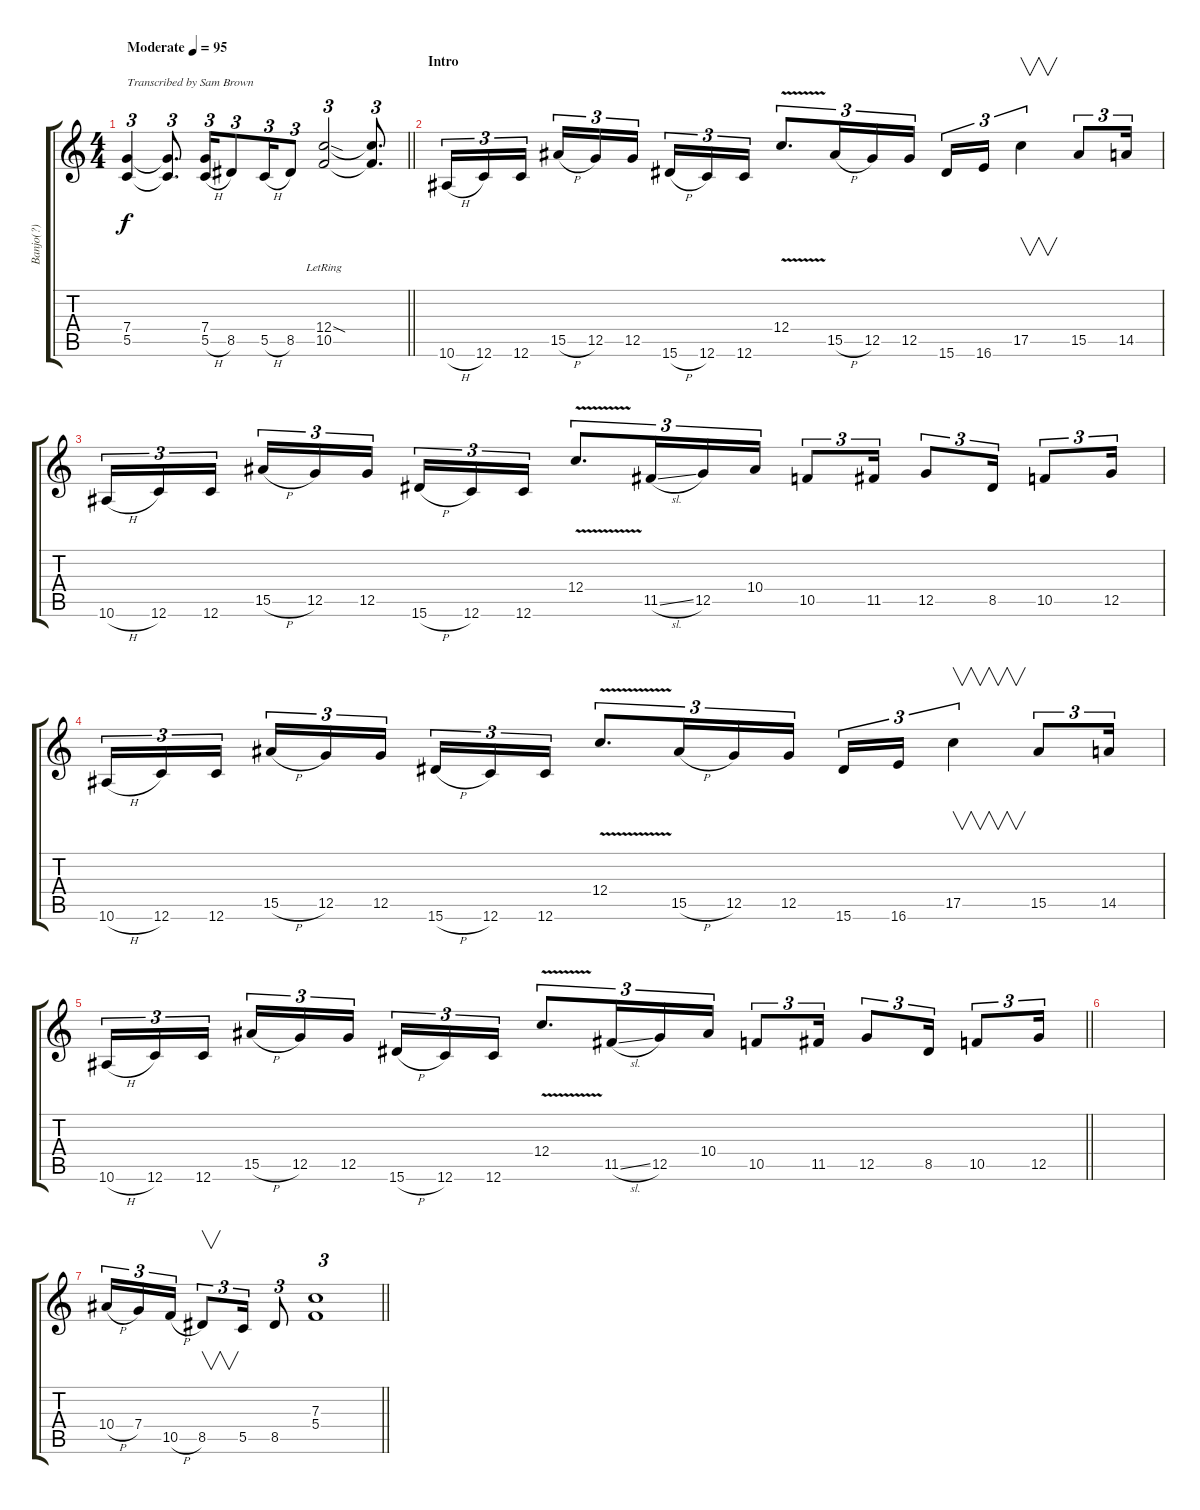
\track ("Banjo(?)" "Banjo(?)") {instrument banjo}
\staff {score tabs}
\tuning (D4 A3 F3 C3 G2 C2) {hide}
\displaytranspose 12
\ts (4 4)
\section ("" "")
\tempo (95 "Moderate")
\clef g2
\barLineRight lightlight
\ks c
(7.4 5.5).4{tu (3 2) txt "Transcribed by Sam Brown" dy f instrument banjo} (7.4{t} 5.5{t}).8{d tu (3 2)} (7.4 5.5{h}).16{tu (3 2)} 8.5.8{tu (3 2)} 5.5{h}.16{tu (3 2)} 8.5.8{tu (3 2)} (12.4{sod lr} 10.5{lr}).2{tu (3 2)} (12.4{t} 10.5{t}).8{d tu (3 2)} |
\section ("" "Intro")
10.6{h}.16{tu (3 2)} 12.6.16{tu (3 2)} 12.6.16{tu (3 2) beam splitsecondary} 15.5{h}.16{tu (3 2)} 12.5.16{tu (3 2)} 12.5.16{tu (3 2)} 15.6{h}.16{tu (3 2)} 12.6.16{tu (3 2)} 12.6.16{tu (3 2)} 12.4{v}.8{d tu (3 2)} 15.5{h}.16{tu (3 2)} 12.5.16{tu (3 2)} 12.5.16{tu (3 2) beam splitsecondary} 15.6.16{tu (3 2)} 16.6.16{tu (3 2)} 17.5.4{v tu (3 2)} 15.5.8{tu (3 2)} 14.5.16{tu (3 2)} |
10.6{h}.16{tu (3 2)} 12.6.16{tu (3 2)} 12.6.16{tu (3 2) beam splitsecondary} 15.5{h}.16{tu (3 2)} 12.5.16{tu (3 2)} 12.5.16{tu (3 2)} 15.6{h}.16{tu (3 2)} 12.6.16{tu (3 2)} 12.6.16{tu (3 2)} 12.4{v}.8{d tu (3 2)} 11.5{sl}.16{tu (3 2)} 12.5.16{tu (3 2)} 10.4.16{tu (3 2)} 10.5.8{tu (3 2)} 11.5.16{tu (3 2)} 12.5.8{tu (3 2)} 8.5.16{tu (3 2)} 10.5.8{tu (3 2)} 12.5.16{tu (3 2)} |
10.6{h}.16{tu (3 2)} 12.6.16{tu (3 2)} 12.6.16{tu (3 2) beam splitsecondary} 15.5{h}.16{tu (3 2)} 12.5.16{tu (3 2)} 12.5.16{tu (3 2)} 15.6{h}.16{tu (3 2)} 12.6.16{tu (3 2)} 12.6.16{tu (3 2)} 12.4{v}.8{d tu (3 2)} 15.5{h}.16{tu (3 2)} 12.5.16{tu (3 2)} 12.5.16{tu (3 2) beam splitsecondary} 15.6.16{tu (3 2)} 16.6.16{tu (3 2)} 17.5.4{v tu (3 2)} 15.5.8{tu (3 2)} 14.5.16{tu (3 2)} |
\barLineRight lightlight
10.6{h}.16{tu (3 2)} 12.6.16{tu (3 2)} 12.6.16{tu (3 2) beam splitsecondary} 15.5{h}.16{tu (3 2)} 12.5.16{tu (3 2)} 12.5.16{tu (3 2)} 15.6{h}.16{tu (3 2)} 12.6.16{tu (3 2)} 12.6.16{tu (3 2)} 12.4{v}.8{d tu (3 2)} 11.5{sl}.16{tu (3 2)} 12.5.16{tu (3 2)} 10.4.16{tu (3 2)} 10.5.8{tu (3 2)} 11.5.16{tu (3 2)} 12.5.8{tu (3 2)} 8.5.16{tu (3 2)} 10.5.8{tu (3 2)} 12.5.16{tu (3 2)} |
\section ("" "")
|
\barLineRight lightlight
10.4{h}.16{tu (3 2)} 7.4.16{tu (3 2)} 10.5{h}.16{tu (3 2)} 8.5.8{v tu (3 2)} 5.5.16{tu (3 2)} 8.5.8{tu (3 2)} (7.3 5.4).1{tu (3 2)}
